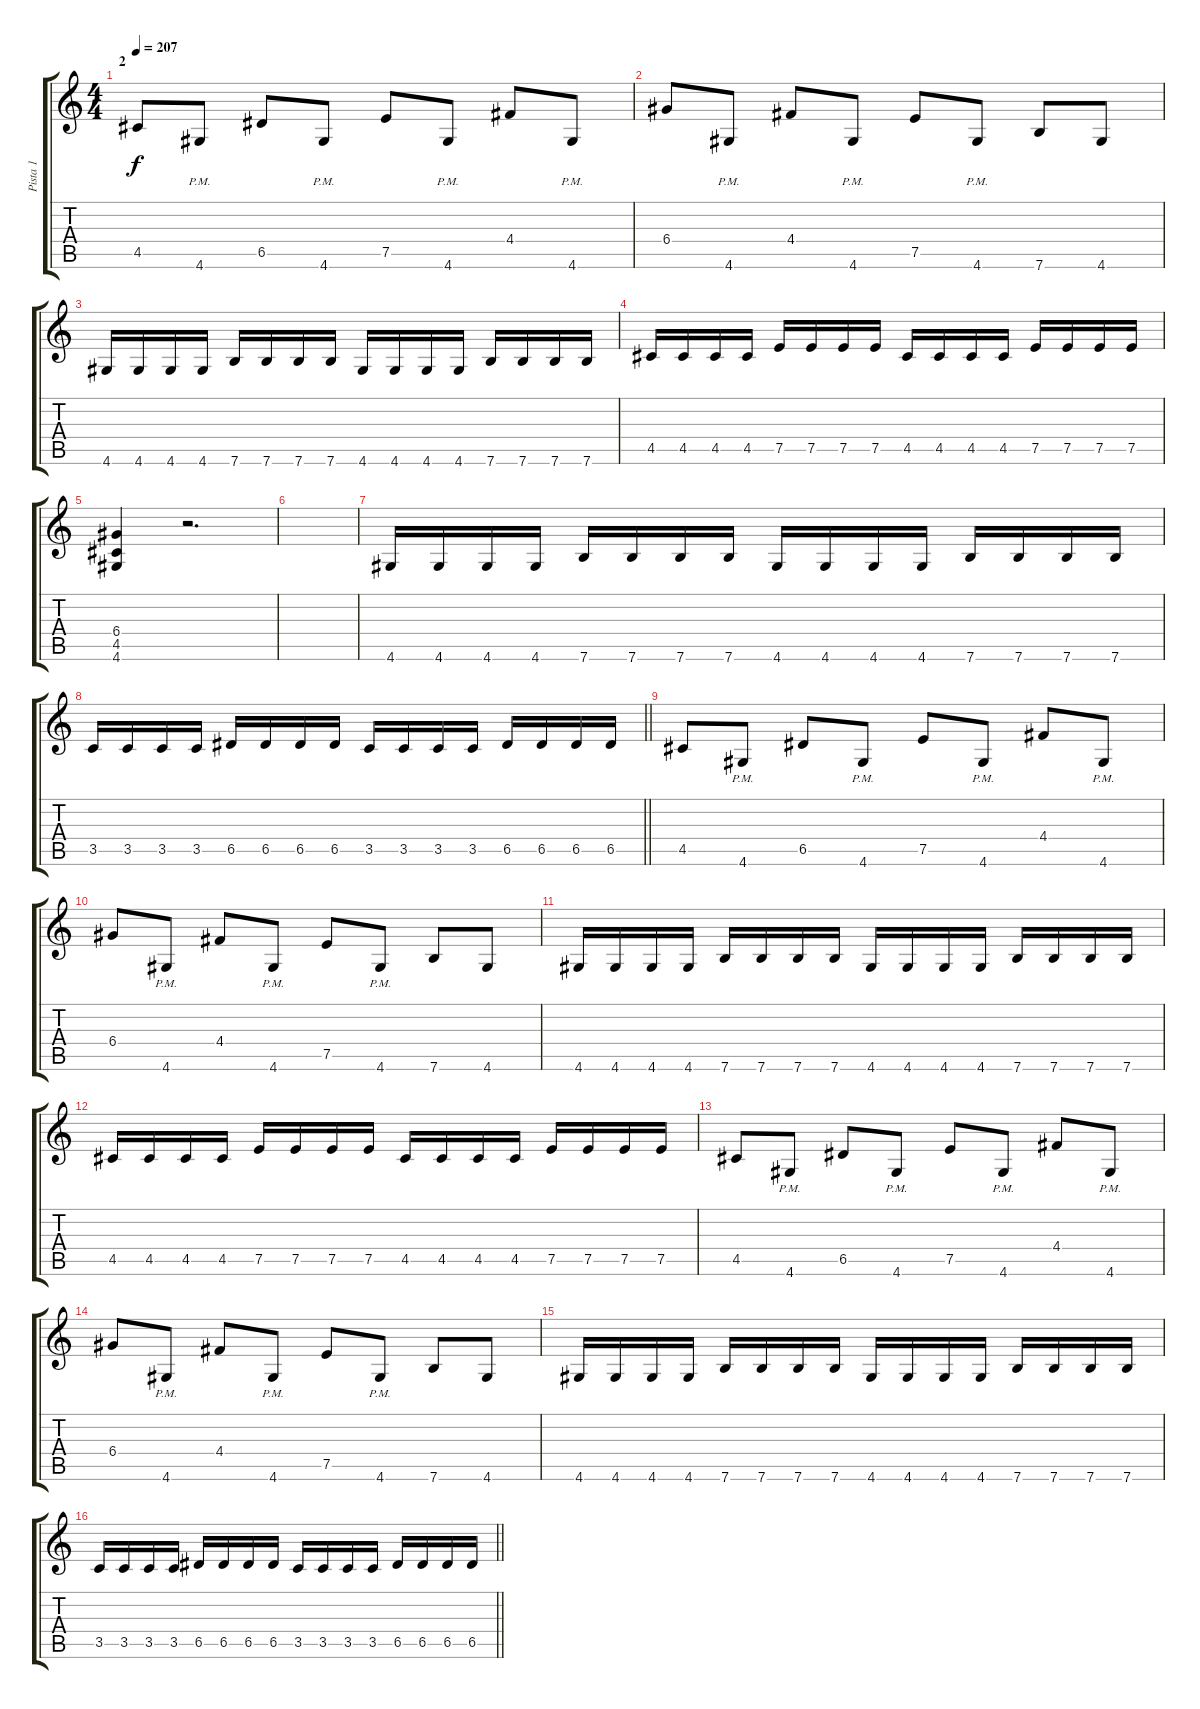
\track ("Pista 1" "Pista 1") {instrument overdrivenguitar}
\staff {score tabs}
\tuning (E4 B3 G3 D3 A2 E2) {hide}
\ts (4 4)
\section ("" "2")
\tempo 207
\clef g2
\ks c
4.5.8{dy f} 4.6{pm}.8 6.5.8 4.6{pm}.8 7.5.8 4.6{pm}.8 4.4.8 4.6{pm}.8 |
6.4.8 4.6{pm}.8 4.4.8 4.6{pm}.8 7.5.8 4.6{pm}.8 7.6.8 4.6.8 |
4.6.16 4.6.16 4.6.16 4.6.16 7.6.16 7.6.16 7.6.16 7.6.16 4.6.16 4.6.16 4.6.16 4.6.16 7.6.16 7.6.16 7.6.16 7.6.16 |
4.5.16 4.5.16 4.5.16 4.5.16 7.5.16 7.5.16 7.5.16 7.5.16 4.5.16 4.5.16 4.5.16 4.5.16 7.5.16 7.5.16 7.5.16 7.5.16 |
(6.4 4.5 4.6).4 r.2{d} |
|
4.6.16 4.6.16 4.6.16 4.6.16 7.6.16 7.6.16 7.6.16 7.6.16 4.6.16 4.6.16 4.6.16 4.6.16 7.6.16 7.6.16 7.6.16 7.6.16 |
\barLineRight lightlight
3.5.16 3.5.16 3.5.16 3.5.16 6.5.16 6.5.16 6.5.16 6.5.16 3.5.16 3.5.16 3.5.16 3.5.16 6.5.16 6.5.16 6.5.16 6.5.16 |
4.5.8 4.6{pm}.8 6.5.8 4.6{pm}.8 7.5.8 4.6{pm}.8 4.4.8 4.6{pm}.8 |
6.4.8 4.6{pm}.8 4.4.8 4.6{pm}.8 7.5.8 4.6{pm}.8 7.6.8 4.6.8 |
4.6.16 4.6.16 4.6.16 4.6.16 7.6.16 7.6.16 7.6.16 7.6.16 4.6.16 4.6.16 4.6.16 4.6.16 7.6.16 7.6.16 7.6.16 7.6.16 |
4.5.16 4.5.16 4.5.16 4.5.16 7.5.16 7.5.16 7.5.16 7.5.16 4.5.16 4.5.16 4.5.16 4.5.16 7.5.16 7.5.16 7.5.16 7.5.16 |
4.5.8 4.6{pm}.8 6.5.8 4.6{pm}.8 7.5.8 4.6{pm}.8 4.4.8 4.6{pm}.8 |
6.4.8 4.6{pm}.8 4.4.8 4.6{pm}.8 7.5.8 4.6{pm}.8 7.6.8 4.6.8 |
4.6.16 4.6.16 4.6.16 4.6.16 7.6.16 7.6.16 7.6.16 7.6.16 4.6.16 4.6.16 4.6.16 4.6.16 7.6.16 7.6.16 7.6.16 7.6.16 |
\barLineRight lightlight
3.5.16 3.5.16 3.5.16 3.5.16 6.5.16 6.5.16 6.5.16 6.5.16 3.5.16 3.5.16 3.5.16 3.5.16 6.5.16 6.5.16 6.5.16 6.5.16
